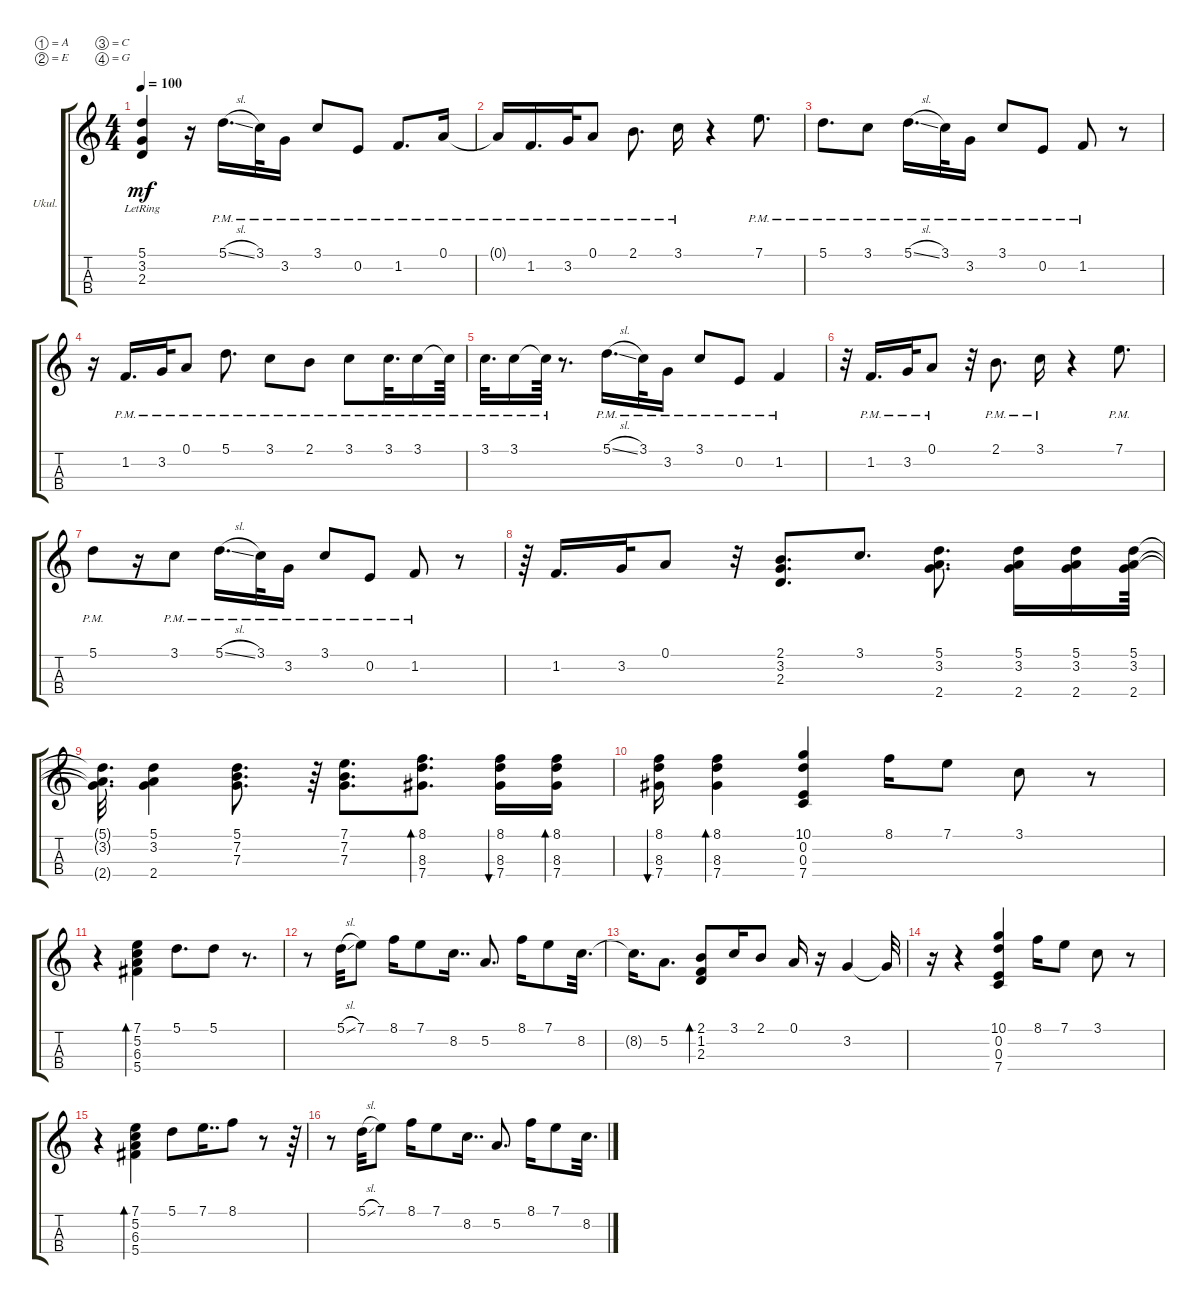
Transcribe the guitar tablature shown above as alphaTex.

\defaultSystemsLayout 4
\bracketExtendMode groupsimilarinstruments
\firstSystemTrackNameOrientation horizontal
\otherSystemsTrackNameOrientation horizontal
\track ("Ukulele" "Ukul.") {instrument shamisen}
\staff {score tabs}
\tuning (A4 E4 C4 G4)
\ts (4 4)
\tempo 100
\clef g2
\scale
0.333333
\ks c
(5.1{lr t} 3.2{lr t} 2.3{lr t}).4{dy mf} r.16 5.1{sl pm}.16{d} 3.1{pm}.32 3.2{pm}.16 3.1{pm}.8 0.2{pm}.8 1.2{pm}.8{d} 0.1{pm}.16 |
\scale
0.333333 0.1{pm t}.16 1.2{pm}.16{d} 3.2{pm}.32 0.1{pm}.8 2.1{pm}.8{d} 3.1{pm}.16 r.4 7.1{pm}.8{d} |
\scale
0.333333 5.1{pm}.8{d} 3.1{pm}.8 5.1{sl pm}.16{d} 3.1{pm}.32 3.2{pm}.16 3.1{pm}.8 0.2{pm}.8 1.2{pm}.8 r.8 |
\scale
0.333333 r.16 1.2{pm}.16{d} 3.2{pm}.32 0.1{pm}.8 5.1{pm}.8{d} 3.1{pm}.8 2.1{pm}.8 3.1{pm}.8 3.1{pm}.32{d} 3.1{pm}.16 3.1{pm t}.64 |
\scale
0.333333 3.1{pm}.32{d} 3.1{pm}.16 3.1{pm t}.64 r.8{d} 5.1{sl pm}.16{d} 3.1{pm}.32 3.2{pm}.16 3.1{pm}.8 0.2{pm}.8 1.2{pm}.4 |
\scale
0.333333 r.32 1.2{pm}.16{d} 3.2{pm}.32 0.1{pm}.8 r.32 2.1{pm}.8{d} 3.1{pm}.16 r.4 7.1{pm}.8{d} |
\scale
0.333333 5.1{pm}.8 r.16 3.1{pm}.8 5.1{sl pm}.16{d} 3.1{pm}.32 3.2{pm}.16 3.1{pm}.8 0.2{pm}.8 1.2{pm}.8 r.8 |
\scale
0.333333 r.64 1.2.16{d} 3.2.32 0.1.8 r.32 (2.3 2.1 3.2).8{d} 3.1.8{d} (2.4 5.1 3.2).8{d} (2.4 3.2 5.1).16 (2.4 3.2 5.1).16 (2.4 3.2 5.1).64 |
\scale
0.333333 (2.4{t} 3.2{t} 5.1{t}).32{d} (2.4 3.2 5.1).4 (5.1 7.2 7.3).8{d} r.64 (7.1 7.2 7.3).8{d} (8.1 7.4 8.3).8{d bd 44} (7.4 8.3 8.1).16{bu 33} (7.4 8.3 8.1).16{bd 36} |
\scale
0.333333 (7.4 8.3 8.1).16{bu 33} (7.4 8.3 8.1).4{bd 45} (7.4 0.3 10.1 0.2).4 8.1.16 7.1.8 3.1.8 r.8 |
\scale
0.333333 r.4 (5.4 7.1 6.3 5.2).4{bd 121} 5.1.8{d} 5.1.8 r.8{d} |
\scale
0.333333 r.8 5.1{sl}.32 7.1.8 8.1.16 7.1.8 8.2.16{dd} 5.2.8{d} 8.1.16 7.1.8 8.2.32{d} |
\scale
0.333333 8.2{t}.16{d} 5.2.8{d} (2.1 1.2 2.3).8{bd 48} 3.1.16 2.1.8 0.1.16 r.16 3.2.4 3.2{t}.32 |
\scale
0.333333 r.16 r.4 (7.4 0.3 10.1 0.2).4 8.1.16 7.1.8 3.1.8 r.8 |
\scale
0.333333 r.4 (5.4 7.1 6.3 5.2).4{bd 121} 5.1.8 7.1.16{dd} 8.1.8 r.8 r.64 |
\scale
0.333333 r.8 5.1{sl}.32 7.1.8 8.1.16 7.1.8 8.2.16{dd} 5.2.8{d} 8.1.16 7.1.8 8.2.32{d}
